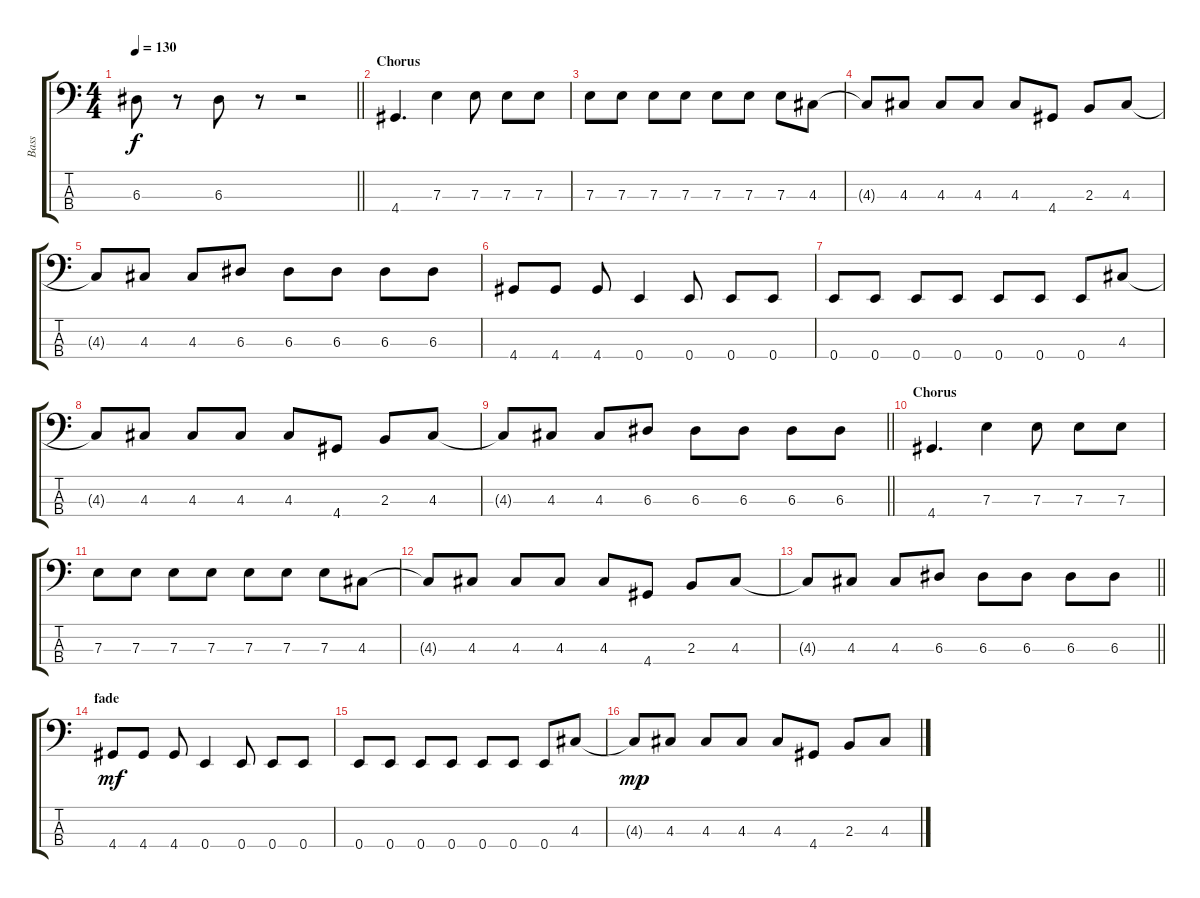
\track ("Bass" "Bass") {instrument electricbassfinger}
\staff {score tabs}
\tuning (G2 D2 A1 E1) {hide}
\ts (4 4)
\tempo 130
\clef f4
\barLineRight lightlight
\ks c
6.3.8{dy f} r.8 6.3.8 r.8 r.2 |
\section ("" "Chorus")
4.4.4{d} 7.3.4 7.3.8 7.3.8 7.3.8 |
7.3.8 7.3.8 7.3.8 7.3.8 7.3.8 7.3.8 7.3.8 4.3.8 |
4.3{t}.8 4.3.8 4.3.8 4.3.8 4.3.8 4.4.8 2.3.8 4.3.8 |
4.3{t}.8 4.3.8 4.3.8 6.3.8 6.3.8 6.3.8 6.3.8 6.3.8 |
4.4.8 4.4.8 4.4.8 0.4.4 0.4.8 0.4.8 0.4.8 |
0.4.8 0.4.8 0.4.8 0.4.8 0.4.8 0.4.8 0.4.8 4.3.8 |
4.3{t}.8 4.3.8 4.3.8 4.3.8 4.3.8 4.4.8 2.3.8 4.3.8 |
\barLineRight lightlight
4.3{t}.8 4.3.8 4.3.8 6.3.8 6.3.8 6.3.8 6.3.8 6.3.8 |
\section ("" "Chorus")
4.4.4{d} 7.3.4 7.3.8 7.3.8 7.3.8 |
7.3.8 7.3.8 7.3.8 7.3.8 7.3.8 7.3.8 7.3.8 4.3.8 |
4.3{t}.8 4.3.8 4.3.8 4.3.8 4.3.8 4.4.8 2.3.8 4.3.8 |
\barLineRight lightlight
4.3{t}.8 4.3.8 4.3.8 6.3.8 6.3.8 6.3.8 6.3.8 6.3.8 |
\section ("" "fade")
4.4.8{dy mf} 4.4.8 4.4.8 0.4.4 0.4.8 0.4.8 0.4.8 |
0.4.8 0.4.8 0.4.8 0.4.8 0.4.8 0.4.8 0.4.8 4.3.8 |
4.3{t}.8{dy mp} 4.3.8 4.3.8 4.3.8 4.3.8 4.4.8 2.3.8 4.3.8
